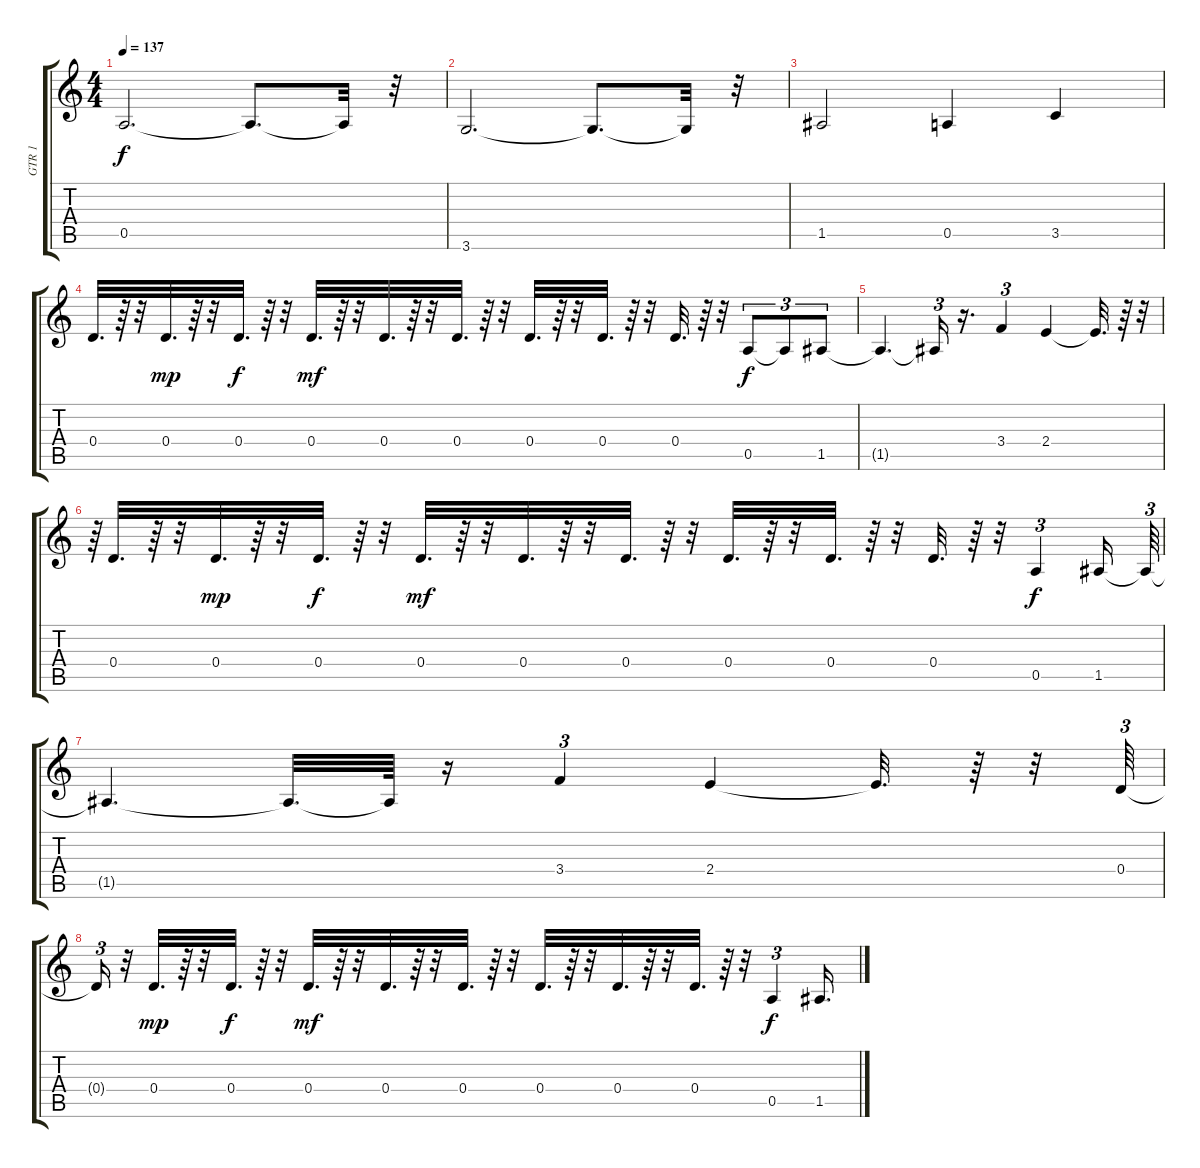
\track ("GTR 1" "GTR 1") {instrument overdrivenguitar}
\staff {score tabs}
\tuning (E4 B3 G3 D3 A2 E2) {hide}
\ts (4 4)
\tempo 137
\clef g2
\ks c
0.5.2{d dy f} 0.5{t}.8{d} 0.5{t}.32 r.32 |
3.6.2{d} 3.6{t}.8{d} 3.6{t}.32 r.32 |
1.5.2 0.5.4 3.5.4 |
0.4.32{d} r.64 r.32 0.4.32{d dy mp} r.64 r.32 0.4.32{d dy f} r.64 r.32 0.4.32{d dy mf} r.64 r.32 0.4.32{d} r.64 r.32 0.4.32{d} r.64 r.32 0.4.32{d} r.64 r.32 0.4.32{d} r.64 r.32 0.4.32{d} r.64 r.32 0.5.8{tu (3 2) dy f} 0.5{t}.8{tu (3 2)} 1.5.8{tu (3 2)} |
1.5{t}.4{d} 1.5{t}.16{tu (3 2)} r.16{d} 3.4.4{tu (3 2)} 2.4.4 2.4{t}.32{d} r.64 r.32{tu (3 2)} |
r.64{tu (3 2)} 0.4.32{d} r.64 r.32 0.4.32{d dy mp} r.64 r.32 0.4.32{d dy f} r.64 r.32 0.4.32{d dy mf} r.64 r.32 0.4.32{d} r.64 r.32 0.4.32{d} r.64 r.32 0.4.32{d} r.64 r.32 0.4.32{d} r.64 r.32 0.4.32{d} r.64 r.32 0.5.4{tu (3 2) dy f} 1.5.16 1.5{t}.64{tu (3 2)} |
1.5{t}.4{d} 1.5{t}.32{d} 1.5{t}.64 r.16 3.4.4{tu (3 2)} 2.4.4 2.4{t}.32{d} r.64 r.32 0.4.64{tu (3 2)} |
0.4{t}.16{tu (3 2)} r.32 0.4.32{d dy mp} r.64 r.32 0.4.32{d dy f} r.64 r.32 0.4.32{d dy mf} r.64 r.32 0.4.32{d} r.64 r.32 0.4.32{d} r.64 r.32 0.4.32{d} r.64 r.32 0.4.32{d} r.64 r.32 0.4.32{d} r.64 r.32 0.5.4{tu (3 2) dy f} 1.5.16{d}
